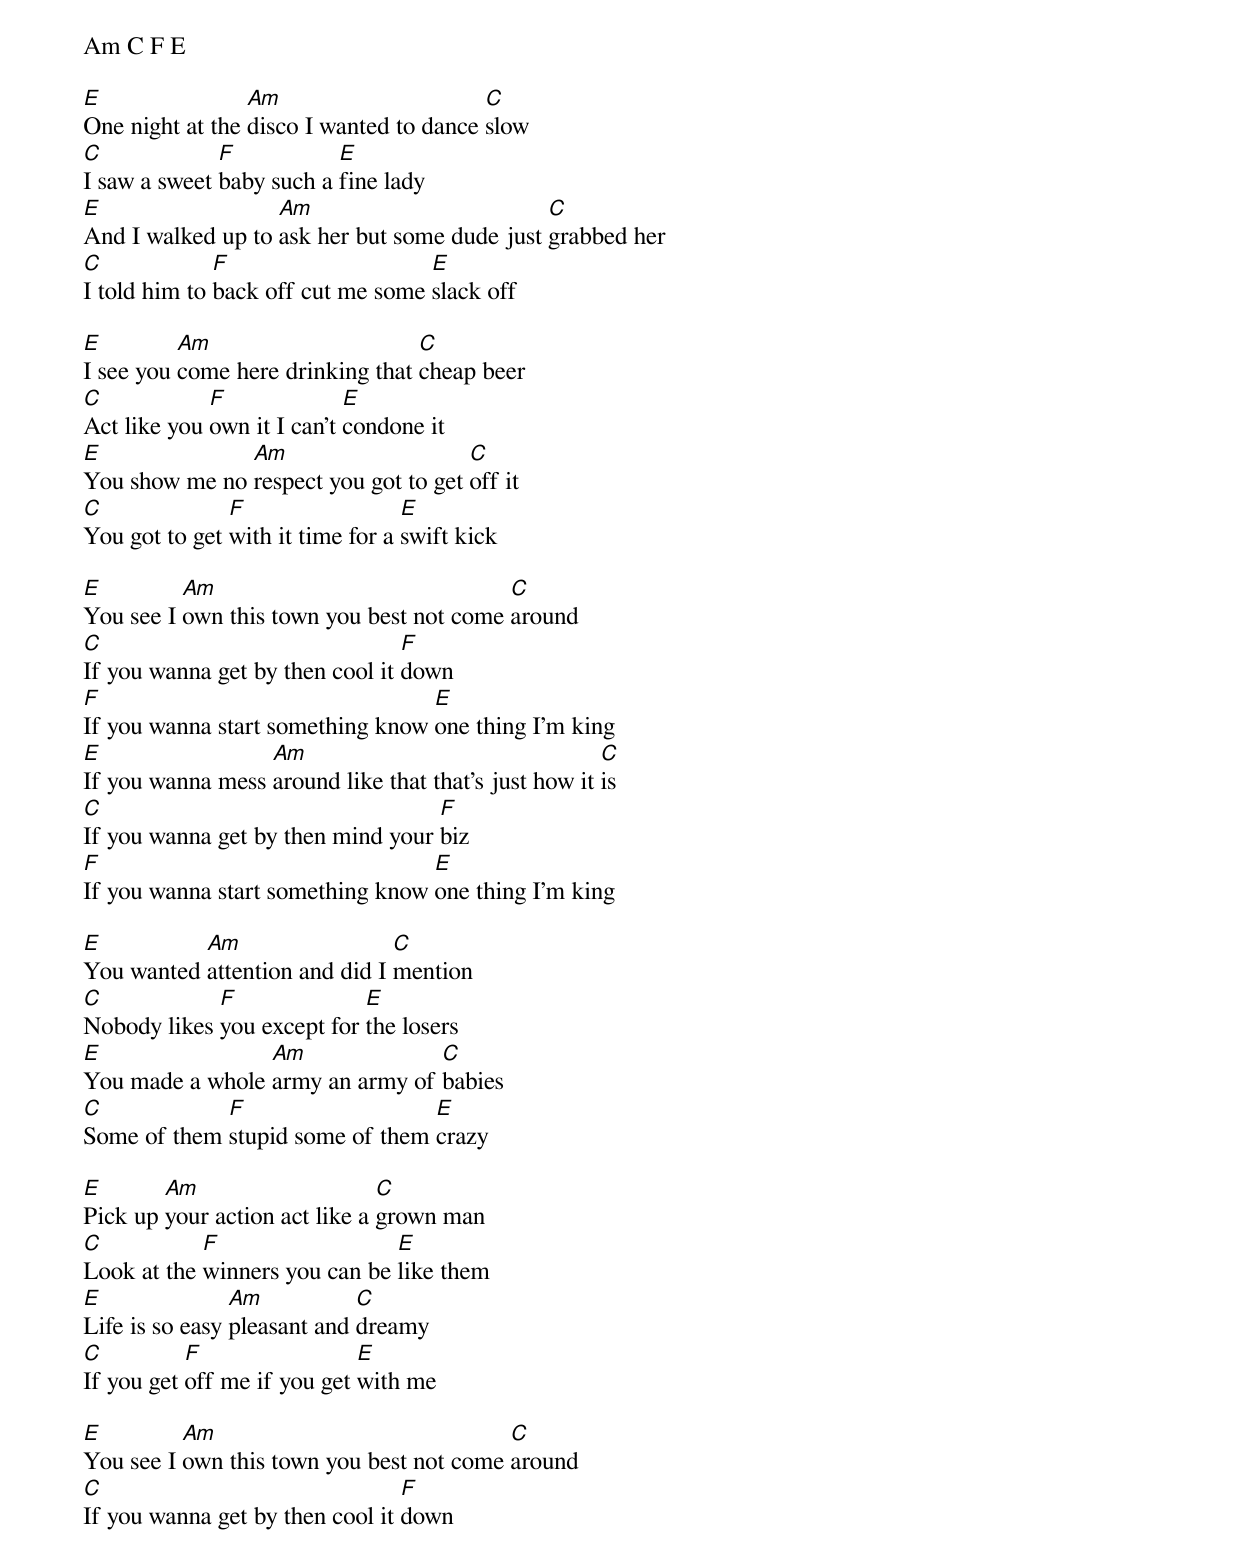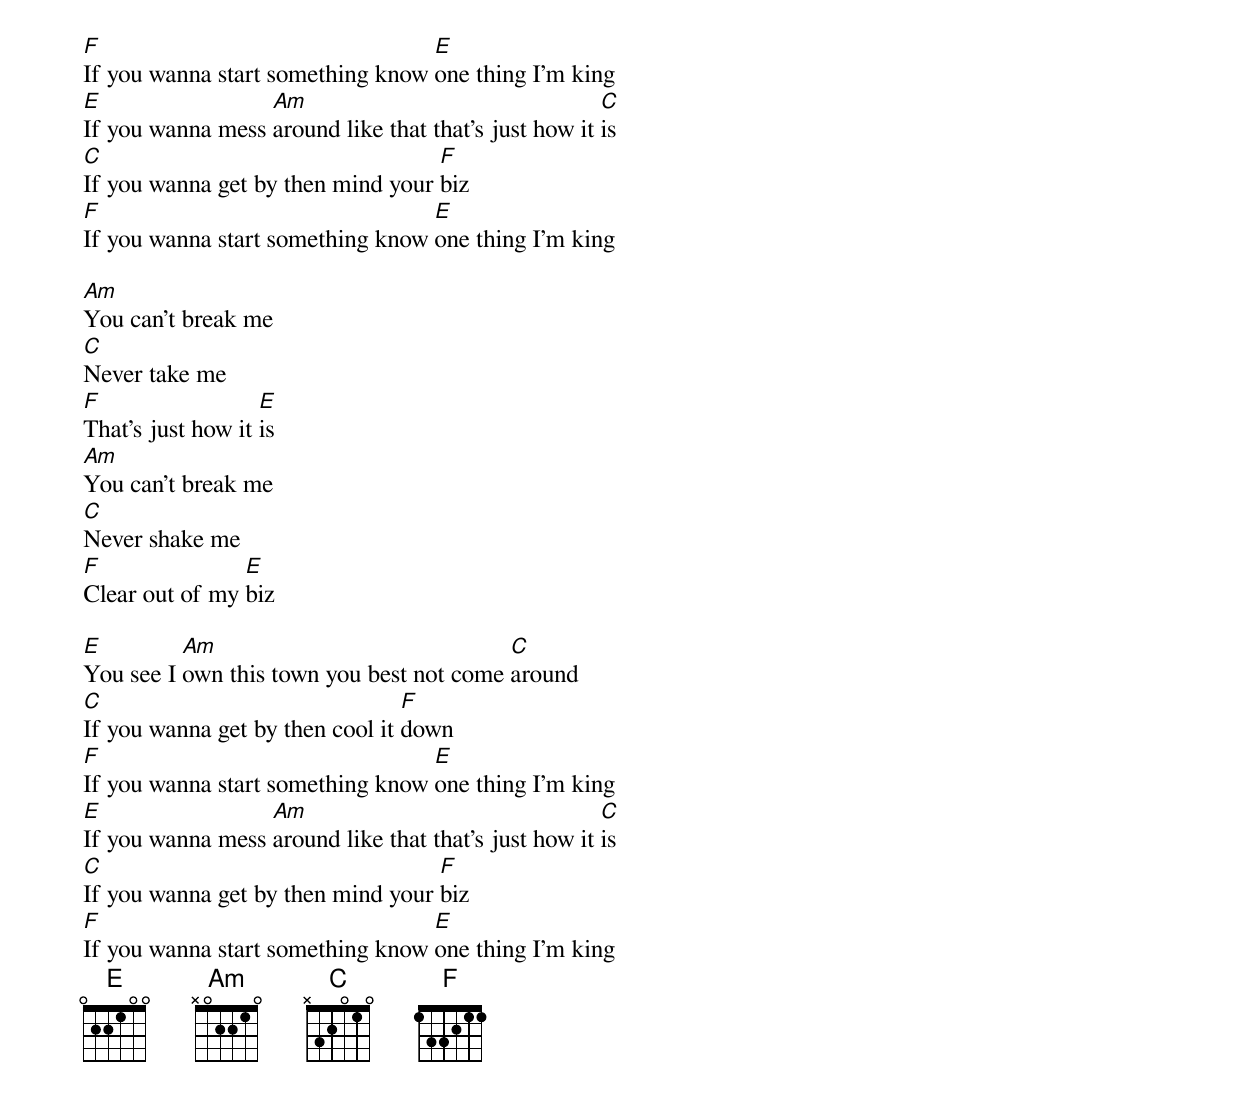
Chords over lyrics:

Am C F E

E                Am                      C
One night at the disco I wanted to dance slow
C             F           E
I saw a sweet baby such a fine lady
E                  Am                         C
And I walked up to ask her but some dude just grabbed her
C             F                    E
I told him to back off cut me some slack off

E         Am                      C
I see you come here drinking that cheap beer
C            F              E
Act like you own it I can't condone it
E              Am                     C
You show me no respect you got to get off it
C              F                  E
You got to get with it time for a swift kick

E         Am                              C
You see I own this town you best not come around
C                                F
If you wanna get by then cool it down
F                                 E
If you wanna start something know one thing I'm king
E                 Am                                  C
If you wanna mess around like that that's just how it is
C                                  F
If you wanna get by then mind your biz
F                                 E
If you wanna start something know one thing I'm king

E          Am                  C
You wanted attention and did I mention
C            F              E
Nobody likes you except for the losers
E                Am              C
You made a whole army an army of babies
C            F                   E
Some of them stupid some of them crazy

E       Am                     C
Pick up your action act like a grown man
C           F                  E
Look at the winners you can be like them
E               Am           C
Life is so easy pleasant and dreamy
C          F                 E
If you get off me if you get with me

E         Am                              C
You see I own this town you best not come around
C                                F
If you wanna get by then cool it down
F                                 E
If you wanna start something know one thing I'm king
E                 Am                                  C
If you wanna mess around like that that's just how it is
C                                  F
If you wanna get by then mind your biz
F                                 E
If you wanna start something know one thing I'm king

Am
You can't break me
C
Never take me
F                  E
That's just how it is
Am
You can't break me
C
Never shake me
F               E
Clear out of my biz

E         Am                              C
You see I own this town you best not come around
C                                F
If you wanna get by then cool it down
F                                 E
If you wanna start something know one thing I'm king
E                 Am                                  C
If you wanna mess around like that that's just how it is
C                                  F
If you wanna get by then mind your biz
F                                 E
If you wanna start something know one thing I'm king
